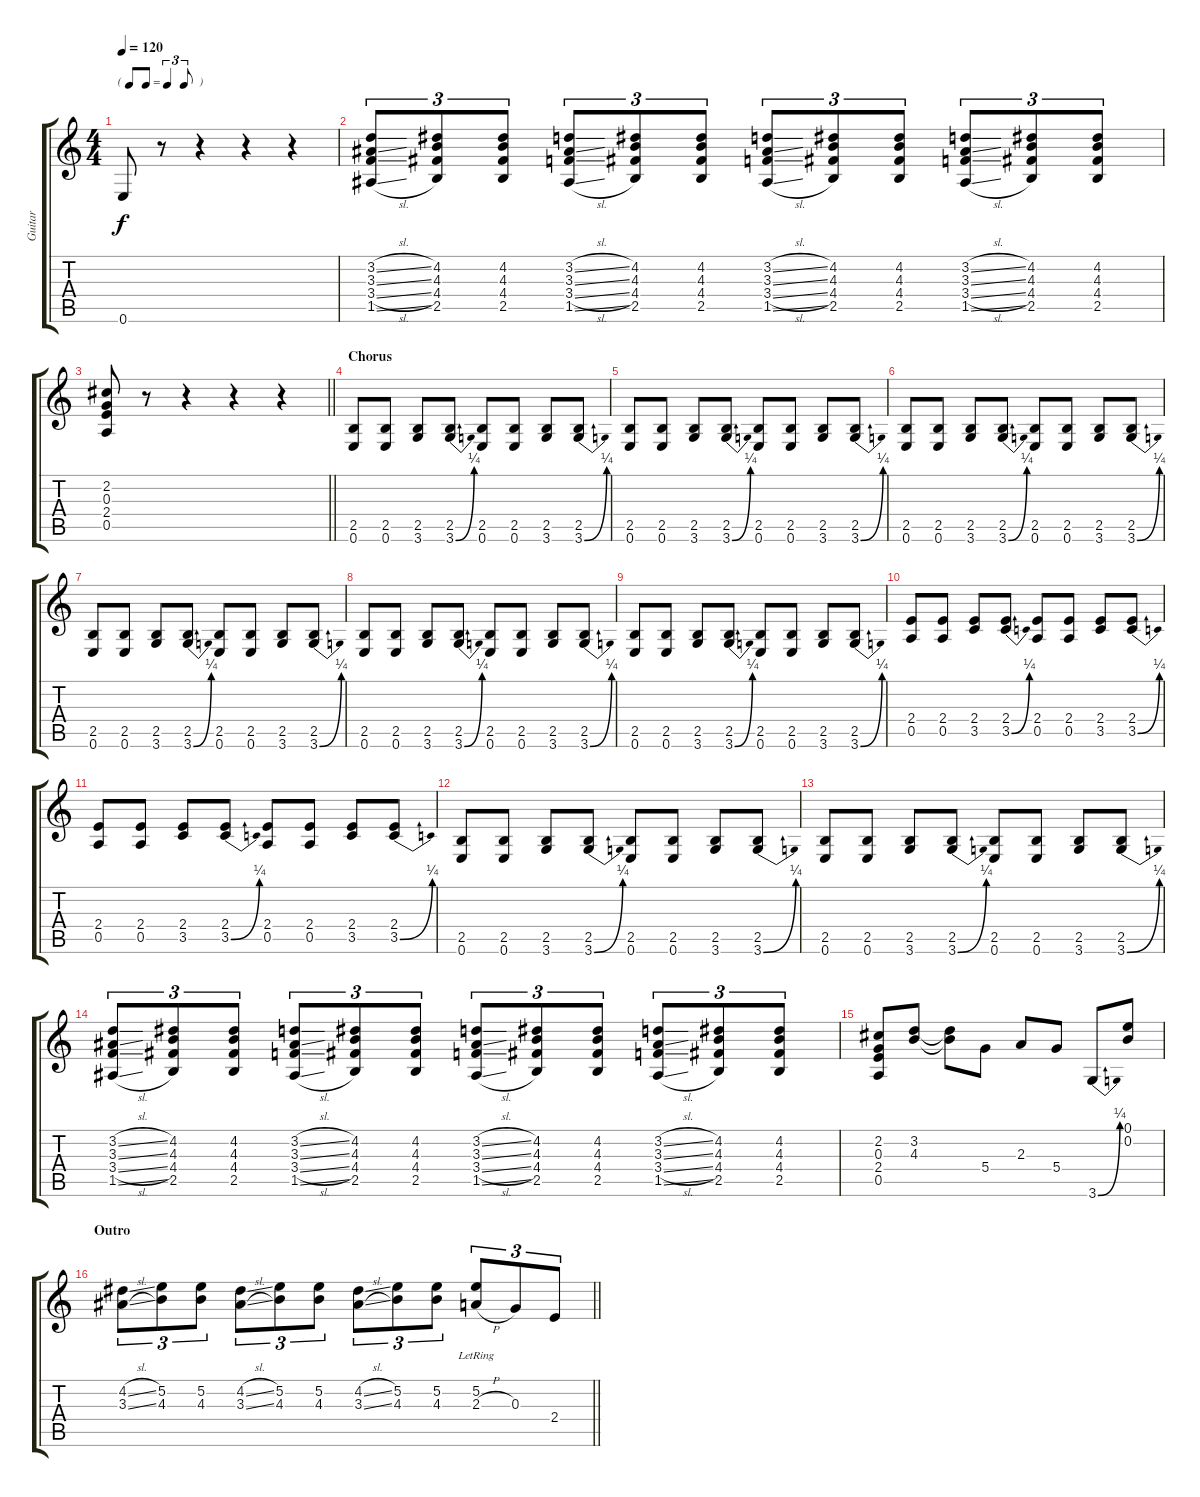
\track ("Guitar" "Guitar") {instrument acousticguitarsteel}
\staff {score tabs}
\tuning (E4 B3 G3 D3 A2 E2) {hide}
\ts (4 4)
\tf triplet8th
\tempo 120
\clef g2
\ks c
0.6.8{dy f} r.8 r.4 r.4 r.4 |
(3.2{sl} 3.3{sl} 3.4{sl} 1.5{sl}).8{tu (3 2)} (4.2 4.3 4.4 2.5).8{tu (3 2)} (4.2 4.3 4.4 2.5).8{tu (3 2)} (3.2{sl} 3.3{sl} 3.4{sl} 1.5{sl}).8{tu (3 2)} (4.2 4.3 4.4 2.5).8{tu (3 2)} (4.2 4.3 4.4 2.5).8{tu (3 2)} (3.2{sl} 3.3{sl} 3.4{sl} 1.5{sl}).8{tu (3 2)} (4.2 4.3 4.4 2.5).8{tu (3 2)} (4.2 4.3 4.4 2.5).8{tu (3 2)} (3.2{sl} 3.3{sl} 3.4{sl} 1.5{sl}).8{tu (3 2)} (4.2 4.3 4.4 2.5).8{tu (3 2)} (4.2 4.3 4.4 2.5).8{tu (3 2)} |
\barLineRight lightlight
(2.2 0.3 2.4 0.5).8 r.8 r.4 r.4 r.4 |
\section ("" "Chorus")
(2.5 0.6).8 (2.5 0.6).8 (2.5 3.6).8 (2.5 3.6{be (bend 0 0 60 1)}).8 (2.5 0.6).8 (2.5 0.6).8 (2.5 3.6).8 (2.5 3.6{be (bend 0 0 60 1)}).8 |
(2.5 0.6).8 (2.5 0.6).8 (2.5 3.6).8 (2.5 3.6{be (bend 0 0 60 1)}).8 (2.5 0.6).8 (2.5 0.6).8 (2.5 3.6).8 (2.5 3.6{be (bend 0 0 60 1)}).8 |
(2.5 0.6).8 (2.5 0.6).8 (2.5 3.6).8 (2.5 3.6{be (bend 0 0 60 1)}).8 (2.5 0.6).8 (2.5 0.6).8 (2.5 3.6).8 (2.5 3.6{be (bend 0 0 60 1)}).8 |
(2.5 0.6).8 (2.5 0.6).8 (2.5 3.6).8 (2.5 3.6{be (bend 0 0 60 1)}).8 (2.5 0.6).8 (2.5 0.6).8 (2.5 3.6).8 (2.5 3.6{be (bend 0 0 60 1)}).8 |
(2.5 0.6).8 (2.5 0.6).8 (2.5 3.6).8 (2.5 3.6{be (bend 0 0 60 1)}).8 (2.5 0.6).8 (2.5 0.6).8 (2.5 3.6).8 (2.5 3.6{be (bend 0 0 60 1)}).8 |
(2.5 0.6).8 (2.5 0.6).8 (2.5 3.6).8 (2.5 3.6{be (bend 0 0 60 1)}).8 (2.5 0.6).8 (2.5 0.6).8 (2.5 3.6).8 (2.5 3.6{be (bend 0 0 60 1)}).8 |
(2.4 0.5).8 (2.4 0.5).8 (2.4 3.5).8 (2.4 3.5{be (bend 0 0 60 1)}).8 (2.4 0.5).8 (2.4 0.5).8 (2.4 3.5).8 (2.4 3.5{be (bend 0 0 60 1)}).8 |
(2.4 0.5).8 (2.4 0.5).8 (2.4 3.5).8 (2.4 3.5{be (bend 0 0 60 1)}).8 (2.4 0.5).8 (2.4 0.5).8 (2.4 3.5).8 (2.4 3.5{be (bend 0 0 60 1)}).8 |
(2.5 0.6).8 (2.5 0.6).8 (2.5 3.6).8 (2.5 3.6{be (bend 0 0 60 1)}).8 (2.5 0.6).8 (2.5 0.6).8 (2.5 3.6).8 (2.5 3.6{be (bend 0 0 60 1)}).8 |
(2.5 0.6).8 (2.5 0.6).8 (2.5 3.6).8 (2.5 3.6{be (bend 0 0 60 1)}).8 (2.5 0.6).8 (2.5 0.6).8 (2.5 3.6).8 (2.5 3.6{be (bend 0 0 60 1)}).8 |
(3.2{sl} 3.3{sl} 3.4{sl} 1.5{sl}).8{tu (3 2)} (4.2 4.3 4.4 2.5).8{tu (3 2)} (4.2 4.3 4.4 2.5).8{tu (3 2)} (3.2{sl} 3.3{sl} 3.4{sl} 1.5{sl}).8{tu (3 2)} (4.2 4.3 4.4 2.5).8{tu (3 2)} (4.2 4.3 4.4 2.5).8{tu (3 2)} (3.2{sl} 3.3{sl} 3.4{sl} 1.5{sl}).8{tu (3 2)} (4.2 4.3 4.4 2.5).8{tu (3 2)} (4.2 4.3 4.4 2.5).8{tu (3 2)} (3.2{sl} 3.3{sl} 3.4{sl} 1.5{sl}).8{tu (3 2)} (4.2 4.3 4.4 2.5).8{tu (3 2)} (4.2 4.3 4.4 2.5).8{tu (3 2)} |
(2.2 0.3 2.4 0.5).8 (3.2 4.3).8 (3.2{t} 4.3{t}).8 5.4.8 2.3.8 5.4.8 3.6{be (bend 0 0 60 1)}.8 (0.1 0.2).8 |
\section ("" "Outro")
\barLineRight lightlight
(4.2{sl} 3.3{sl}).8{tu (3 2)} (5.2 4.3).8{tu (3 2)} (5.2 4.3).8{tu (3 2)} (4.2{sl} 3.3{sl}).8{tu (3 2)} (5.2 4.3).8{tu (3 2)} (5.2 4.3).8{tu (3 2)} (4.2{sl} 3.3{sl}).8{tu (3 2)} (5.2 4.3).8{tu (3 2)} (5.2 4.3).8{tu (3 2)} (5.2{lr} 2.3{h}).8{tu (3 2)} 0.3.8{tu (3 2)} 2.4.8{tu (3 2)}
